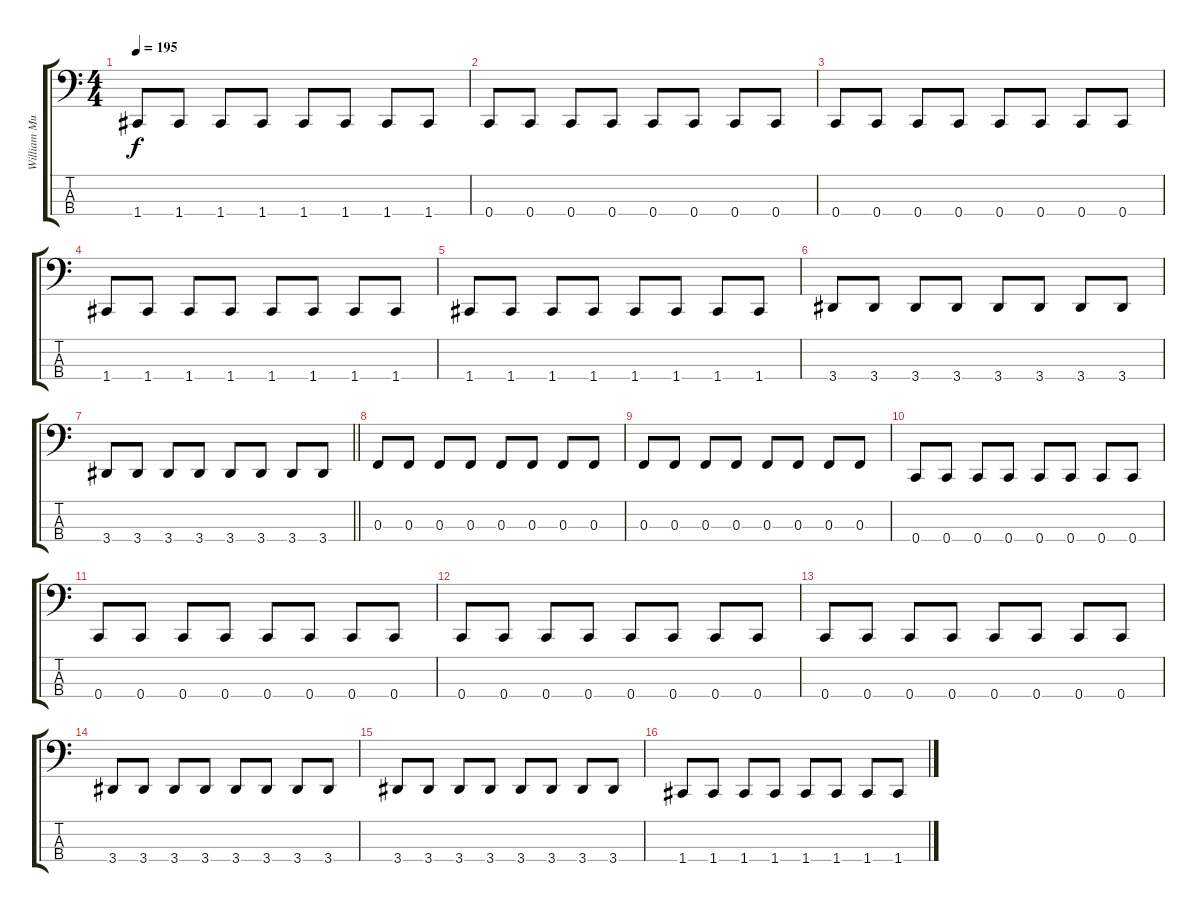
\track ("William Murderface" "William Mu") {instrument electricbassfinger}
\staff {score tabs}
\tuning (Eb2 Bb1 F1 C1) {hide}
\ts (4 4)
\tempo 195
\clef f4
\ks aminor
1.4.8{dy f} 1.4.8 1.4.8 1.4.8 1.4.8 1.4.8 1.4.8 1.4.8 |
0.4.8 0.4.8 0.4.8 0.4.8 0.4.8 0.4.8 0.4.8 0.4.8 |
0.4.8 0.4.8 0.4.8 0.4.8 0.4.8 0.4.8 0.4.8 0.4.8 |
1.4.8 1.4.8 1.4.8 1.4.8 1.4.8 1.4.8 1.4.8 1.4.8 |
1.4.8 1.4.8 1.4.8 1.4.8 1.4.8 1.4.8 1.4.8 1.4.8 |
3.4.8 3.4.8 3.4.8 3.4.8 3.4.8 3.4.8 3.4.8 3.4.8 |
\barLineRight lightlight
3.4.8 3.4.8 3.4.8 3.4.8 3.4.8 3.4.8 3.4.8 3.4.8 |
\section ("" "")
0.3.8 0.3.8 0.3.8 0.3.8 0.3.8 0.3.8 0.3.8 0.3.8 |
0.3.8 0.3.8 0.3.8 0.3.8 0.3.8 0.3.8 0.3.8 0.3.8 |
0.4.8 0.4.8 0.4.8 0.4.8 0.4.8 0.4.8 0.4.8 0.4.8 |
0.4.8 0.4.8 0.4.8 0.4.8 0.4.8 0.4.8 0.4.8 0.4.8 |
0.4.8 0.4.8 0.4.8 0.4.8 0.4.8 0.4.8 0.4.8 0.4.8 |
0.4.8 0.4.8 0.4.8 0.4.8 0.4.8 0.4.8 0.4.8 0.4.8 |
3.4.8 3.4.8 3.4.8 3.4.8 3.4.8 3.4.8 3.4.8 3.4.8 |
3.4.8 3.4.8 3.4.8 3.4.8 3.4.8 3.4.8 3.4.8 3.4.8 |
1.4.8 1.4.8 1.4.8 1.4.8 1.4.8 1.4.8 1.4.8 1.4.8
